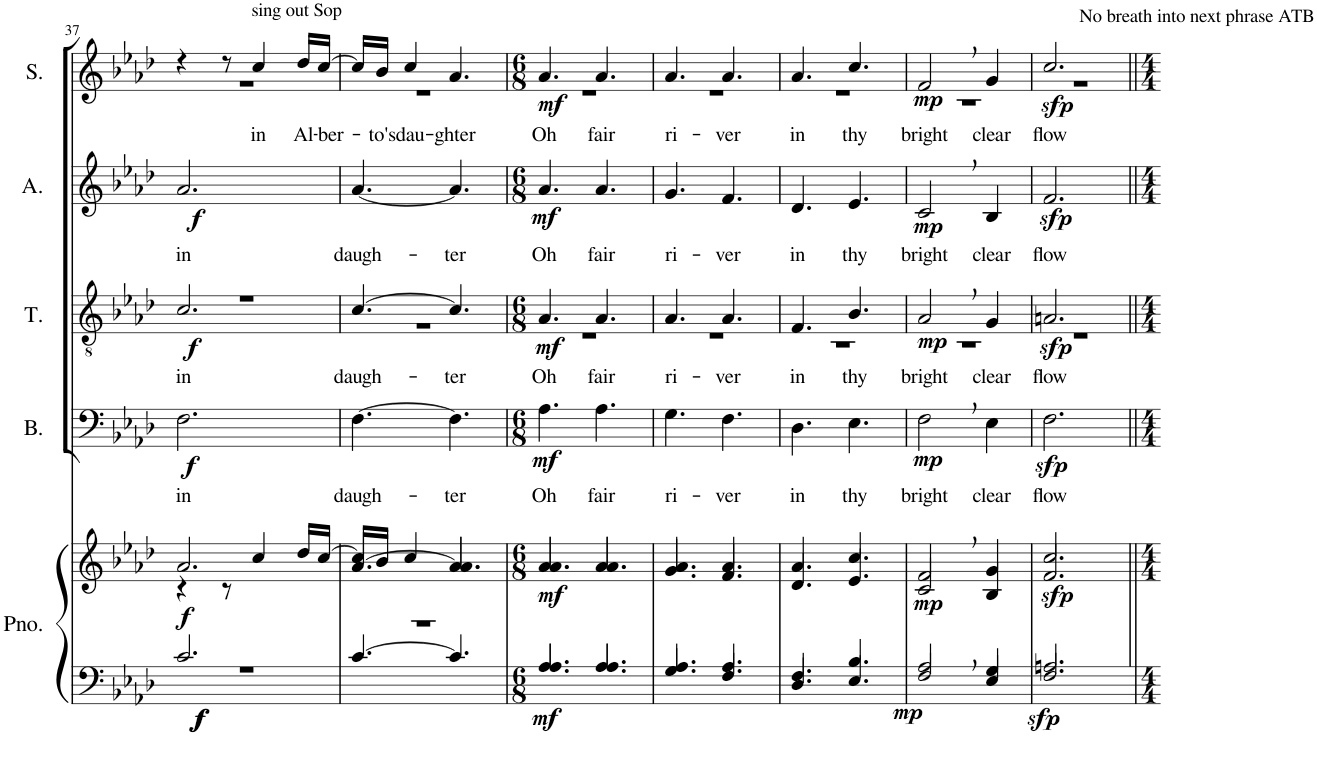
**kern	**kern	**dynam	**kern	**text	**dynam	**kern	**text	**dynam	**kern	**text	**dynam	**kern	**text	**dynam
*part5	*part5	*part5	*part4	*part4	*part4	*part3	*part3	*part3	*part2	*part2	*part2	*part1	*part1	*part1
*staff6	*staff5	*staff5/6	*staff4	*staff4	*staff4	*staff3	*staff3	*staff3	*staff2	*staff2	*staff2	*staff1	*staff1	*staff1
*I"Piano	*	*	*I"Bass	*	*	*I"Tenor	*	*	*I"Alto	*	*	*I"Soprano	*	*
*I'Pno.	*	*	*I'B.	*	*	*I'T.	*	*	*I'A.	*	*	*I'S.	*	*
!!LO:PB:g=z
*clefF4	*clefG2	*	*clefF4	*	*	*clefGv2	*	*	*clefG2	*	*	*clefG2	*	*
*k[b-e-a-d-]	*k[b-e-a-d-]	*	*k[b-e-a-d-]	*	*	*k[b-e-a-d-]	*	*	*k[b-e-a-d-]	*	*	*k[b-e-a-d-]	*	*
*M6/8	*M6/8	*	*M6/8	*	*	*M6/8	*	*	*M6/8	*	*	*M6/8	*	*
=37	=37	=37	=37	=37	=37	=37	=37	=37	=37	=37	=37	=37	=37	=37
*^	*^	*	*	*	*	*	*	*	*	*	*	*	*	*
!	!	!	!	!LO:DY:b=2	!	!LO:LY:b	!	!	!LO:LY:b	!	!	!LO:LY:b	!	!	!	!
*	*	*	*	*	*	*	*	*^	*	*	*	*	*	*^	*	*
!	!	!	!	!LO:DY:n=1:b=2	!	!	!	!	!	!	!	!	!	!	!	!	!	!
!	!	!	!	!LO:DY:n=2:b	!	!	!LO:DY:b	!	!	!	!LO:DY:b	!	!	!LO:DY:b	!	!	!	!
2.r	2.c/	2.a-/	4r	f f f	2.F\	in	f	2.c/	2.r	in	f	2.a-/	in	f	4r	2.r	.	.
.	.	.	8r	.	.	.	.	.	.	.	.	.	.	.	8r	.	.	.
!	!	!	!	!	!	!	!	!	!	!	!	!	!	!	!LO:TX:a:t=sing out Sop	!	!	!
!	!	!	!	!	!	!	!	!	!	!	!	!	!	!	!	!	!LO:LY:b	!
.	.	.	4cc/	.	.	.	.	.	.	.	.	.	.	.	4cc/	.	in	.
!	!	!	!	!	!	!	!	!	!	!	!	!	!	!	!	!	!LO:LY:b	!
.	.	.	16dd-/LL	.	.	.	.	.	.	.	.	.	.	.	16dd-/LL	.	Al-	.
!	!	!	!	!	!	!	!	!	!	!	!	!	!	!	!	!	!LO:LY:b	!
.	.	.	[16cc/JJ	.	.	.	.	.	.	.	.	.	.	.	[16cc/JJ	.	-ber-	.
=38	=38	=38	=38	=38	=38	=38	=38	=38	=38	=38	=38	=38	=38	=38	=38	=38	=38	=38
!	!	!	!	!	!	!LO:LY:b	!	!	!	!LO:LY:b	!	!	!LO:LY:b	!	!	!	!	!
2.r	[4.c/	[4.a-/	16cc/LL]	.	[4.F\	daugh-	.	[4.c/	2.r	daugh-	.	[4.a-/	daugh-	.	16cc/LL]	2.r	.	.
!	!	!	!	!	!	!	!	!	!	!	!	!	!	!	!	!	!LO:LY:b	!
.	.	.	16b-/JJ	.	.	.	.	.	.	.	.	.	.	.	16b-/JJ	.	to's	.
!	!	!	!	!	!	!	!	!	!	!	!	!	!	!	!	!	!LO:LY:b	!
.	.	.	4cc/	.	.	.	.	.	.	.	.	.	.	.	4cc/	.	dau-	.
!	!	!	!	!	!	!LO:LY:b	!	!	!	!LO:LY:b	!	!	!LO:LY:b	!	!	!	!LO:LY:b	!
.	4.c/]	4.a-/]	4.a-/	.	4.F\]	-ter	.	4.c/]	.	-ter	.	4.a-/]	-ter	.	4.a-/	.	-ghter	.
=39	=39	=39	=39	=39	=39	=39	=39	=39	=39	=39	=39	=39	=39	=39	=39	=39	=39	=39
*M6/8	*	*M6/8	*	*	*M6/8	*	*	*M6/8	*	*	*	*M6/8	*	*	*M6/8	*	*	*
!	!	!	!	!LO:DY:b=2	!	!LO:LY:b	!	!	!	!LO:LY:b	!	!	!LO:LY:b	!	!	!	!LO:LY:b	!
!	!	!	!	!LO:DY:n=1:b	!	!	!LO:DY:b	!	!	!	!LO:DY:b	!	!	!LO:DY:b	!	!	!	!LO:DY:b
4.A-/	4.A-/	4.a-/	4.a-/	mf mf	4.A-\	Oh	mf	4.A-/	2.r	Oh	mf	4.a-/	Oh	mf	4.a-/	2.r	Oh	mf
!	!	!	!	!	!	!LO:LY:b	!	!	!	!LO:LY:b	!	!	!LO:LY:b	!	!	!	!LO:LY:b	!
4.A-/	4.A-/	4.a-/	4.a-/	.	4.A-\	fair	.	4.A-/	.	fair	.	4.a-/	fair	.	4.a-/	.	fair	.
=40	=40	=40	=40	=40	=40	=40	=40	=40	=40	=40	=40	=40	=40	=40	=40	=40	=40	=40
!	!	!	!	!	!	!LO:LY:b	!	!	!	!LO:LY:b	!	!	!LO:LY:b	!	!	!	!LO:LY:b	!
4.G/	4.A-/	4.g/	4.a-/	.	4.G\	ri-	.	4.A-/	2.r	ri-	.	4.g/	ri-	.	4.a-/	2.r	ri-	.
!	!	!	!	!	!	!LO:LY:b	!	!	!	!LO:LY:b	!	!	!LO:LY:b	!	!	!	!LO:LY:b	!
4.F/	4.A-/	4.f/	4.a-/	.	4.F\	-ver	.	4.A-/	.	-ver	.	4.f/	-ver	.	4.a-/	.	-ver	.
=41	=41	=41	=41	=41	=41	=41	=41	=41	=41	=41	=41	=41	=41	=41	=41	=41	=41	=41
!	!	!	!	!	!	!LO:LY:b	!	!	!	!LO:LY:b	!	!	!LO:LY:b	!	!	!	!LO:LY:b	!
4.D-/	4.F/	4.d-/	4.a-/	.	4.D-\	in	.	4.F/	2.r	in	.	4.d-/	in	.	4.a-/	2.r	in	.
!	!	!	!	!	!	!LO:LY:b	!	!	!	!LO:LY:b	!	!	!LO:LY:b	!	!	!	!LO:LY:b	!
4.E-/	4.B-/	4.e-/	4.cc/	.	4.E-\	thy	.	4.B-/	.	thy	.	4.e-/	thy	.	4.cc/	.	thy	.
=42	=42	=42	=42	=42	=42	=42	=42	=42	=42	=42	=42	=42	=42	=42	=42	=42	=42	=42
!	!	!	!	!LO:DY:b=2	!	!LO:LY:b	!	!	!	!LO:LY:b	!	!	!LO:LY:b	!	!	!	!LO:LY:b	!
!	!	!	!	!LO:DY:n=1:b	!	!	!LO:DY:b	!	!	!	!LO:DY:b	!	!	!LO:DY:b	!	!	!	!LO:DY:b
2F,/	2A-/	2c,/	2f/	mp mp	2F,\	bright	mp	2A-,/	2.r	bright	mp	2c,/	bright	mp	2f,/	2.r	bright	mp
!	!	!	!	!	!	!LO:LY:b	!	!	!	!LO:LY:b	!	!	!LO:LY:b	!	!	!	!LO:LY:b	!
4E-/	4G/	4B-/	4g/	.	4E-\	clear	.	4G/	.	clear	.	4B-/	clear	.	4g/	.	clear	.
=43	=43	=43	=43	=43	=43	=43	=43	=43	=43	=43	=43	=43	=43	=43	=43	=43	=43	=43
!	!	!	!	!	!	!	!	!	!	!	!	!	!	!	!LO:TX:a:t=No breath into next phrase ATB	!	!	!
!	!	!	!	!LO:DY:b=2	!	!LO:LY:b	!	!	!	!LO:LY:b	!	!	!LO:LY:b	!	!	!	!LO:LY:b	!
!	!	!	!	!LO:DY:n=1:b	!	!	!LO:DY:b	!	!	!	!LO:DY:b	!	!	!LO:DY:b	!	!	!	!LO:DY:b
2.F/	2.An/	2.f/	2.cc/	sfp sfp	2.F\	flow	sfp	2.An/	2.r	flow	sfp	2.f/	flow	sfp	2.cc/	2.r	flow	sfp
*v	*v	*	*	*	*	*	*	*v	*v	*	*	*	*	*	*v	*v	*	*
*	*v	*v	*	*	*	*	*	*	*	*	*	*	*	*	*
=||	=||	=||	=||	=||	=||	=||	=||	=||	=||	=||	=||	=||	=||	=||
*-	*-	*-	*-	*-	*-	*-	*-	*-	*-	*-	*-	*-	*-	*-
